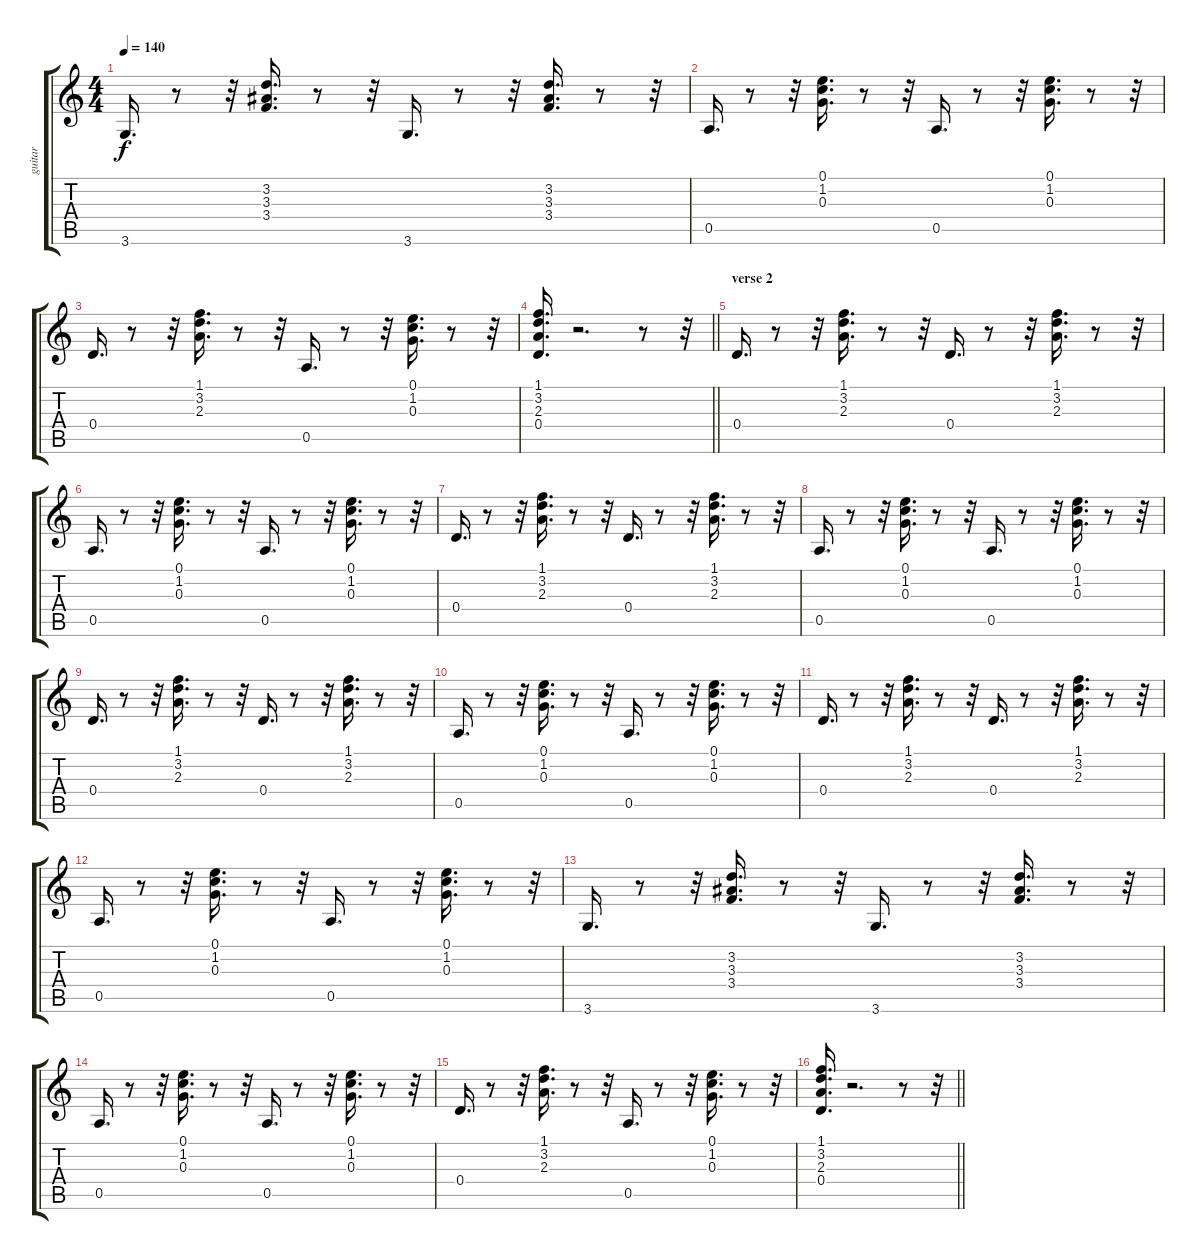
\track ("guitar" "guitar") {instrument acousticguitarnylon}
\staff {score tabs}
\tuning (E4 B3 G3 D3 A2 E2) {hide}
\ts (4 4)
\tempo 140
\clef g2
\ks c
3.6.16{d dy f} r.8 r.32 (3.2 3.3 3.4).16{d} r.8 r.32 3.6.16{d} r.8 r.32 (3.2 3.3 3.4).16{d} r.8 r.32 |
0.5.16{d} r.8 r.32 (0.1 1.2 0.3).16{d} r.8 r.32 0.5.16{d} r.8 r.32 (0.1 1.2 0.3).16{d} r.8 r.32 |
0.4.16{d} r.8 r.32 (1.1 3.2 2.3).16{d} r.8 r.32 0.5.16{d} r.8 r.32 (0.1 1.2 0.3).16{d} r.8 r.32 |
\barLineRight lightlight
(1.1 3.2 2.3 0.4).16{d} r.2{d} r.8 r.32 |
\section ("" "verse 2")
0.4.16{d} r.8 r.32 (1.1 3.2 2.3).16{d} r.8 r.32 0.4.16{d} r.8 r.32 (1.1 3.2 2.3).16{d} r.8 r.32 |
0.5.16{d} r.8 r.32 (0.1 1.2 0.3).16{d} r.8 r.32 0.5.16{d} r.8 r.32 (0.1 1.2 0.3).16{d} r.8 r.32 |
0.4.16{d} r.8 r.32 (1.1 3.2 2.3).16{d} r.8 r.32 0.4.16{d} r.8 r.32 (1.1 3.2 2.3).16{d} r.8 r.32 |
0.5.16{d} r.8 r.32 (0.1 1.2 0.3).16{d} r.8 r.32 0.5.16{d} r.8 r.32 (0.1 1.2 0.3).16{d} r.8 r.32 |
0.4.16{d} r.8 r.32 (1.1 3.2 2.3).16{d} r.8 r.32 0.4.16{d} r.8 r.32 (1.1 3.2 2.3).16{d} r.8 r.32 |
0.5.16{d} r.8 r.32 (0.1 1.2 0.3).16{d} r.8 r.32 0.5.16{d} r.8 r.32 (0.1 1.2 0.3).16{d} r.8 r.32 |
0.4.16{d} r.8 r.32 (1.1 3.2 2.3).16{d} r.8 r.32 0.4.16{d} r.8 r.32 (1.1 3.2 2.3).16{d} r.8 r.32 |
0.5.16{d} r.8 r.32 (0.1 1.2 0.3).16{d} r.8 r.32 0.5.16{d} r.8 r.32 (0.1 1.2 0.3).16{d} r.8 r.32 |
3.6.16{d} r.8 r.32 (3.2 3.3 3.4).16{d} r.8 r.32 3.6.16{d} r.8 r.32 (3.2 3.3 3.4).16{d} r.8 r.32 |
0.5.16{d} r.8 r.32 (0.1 1.2 0.3).16{d} r.8 r.32 0.5.16{d} r.8 r.32 (0.1 1.2 0.3).16{d} r.8 r.32 |
0.4.16{d} r.8 r.32 (1.1 3.2 2.3).16{d} r.8 r.32 0.5.16{d} r.8 r.32 (0.1 1.2 0.3).16{d} r.8 r.32 |
\barLineRight lightlight
(1.1 3.2 2.3 0.4).16{d} r.2{d} r.8 r.32
